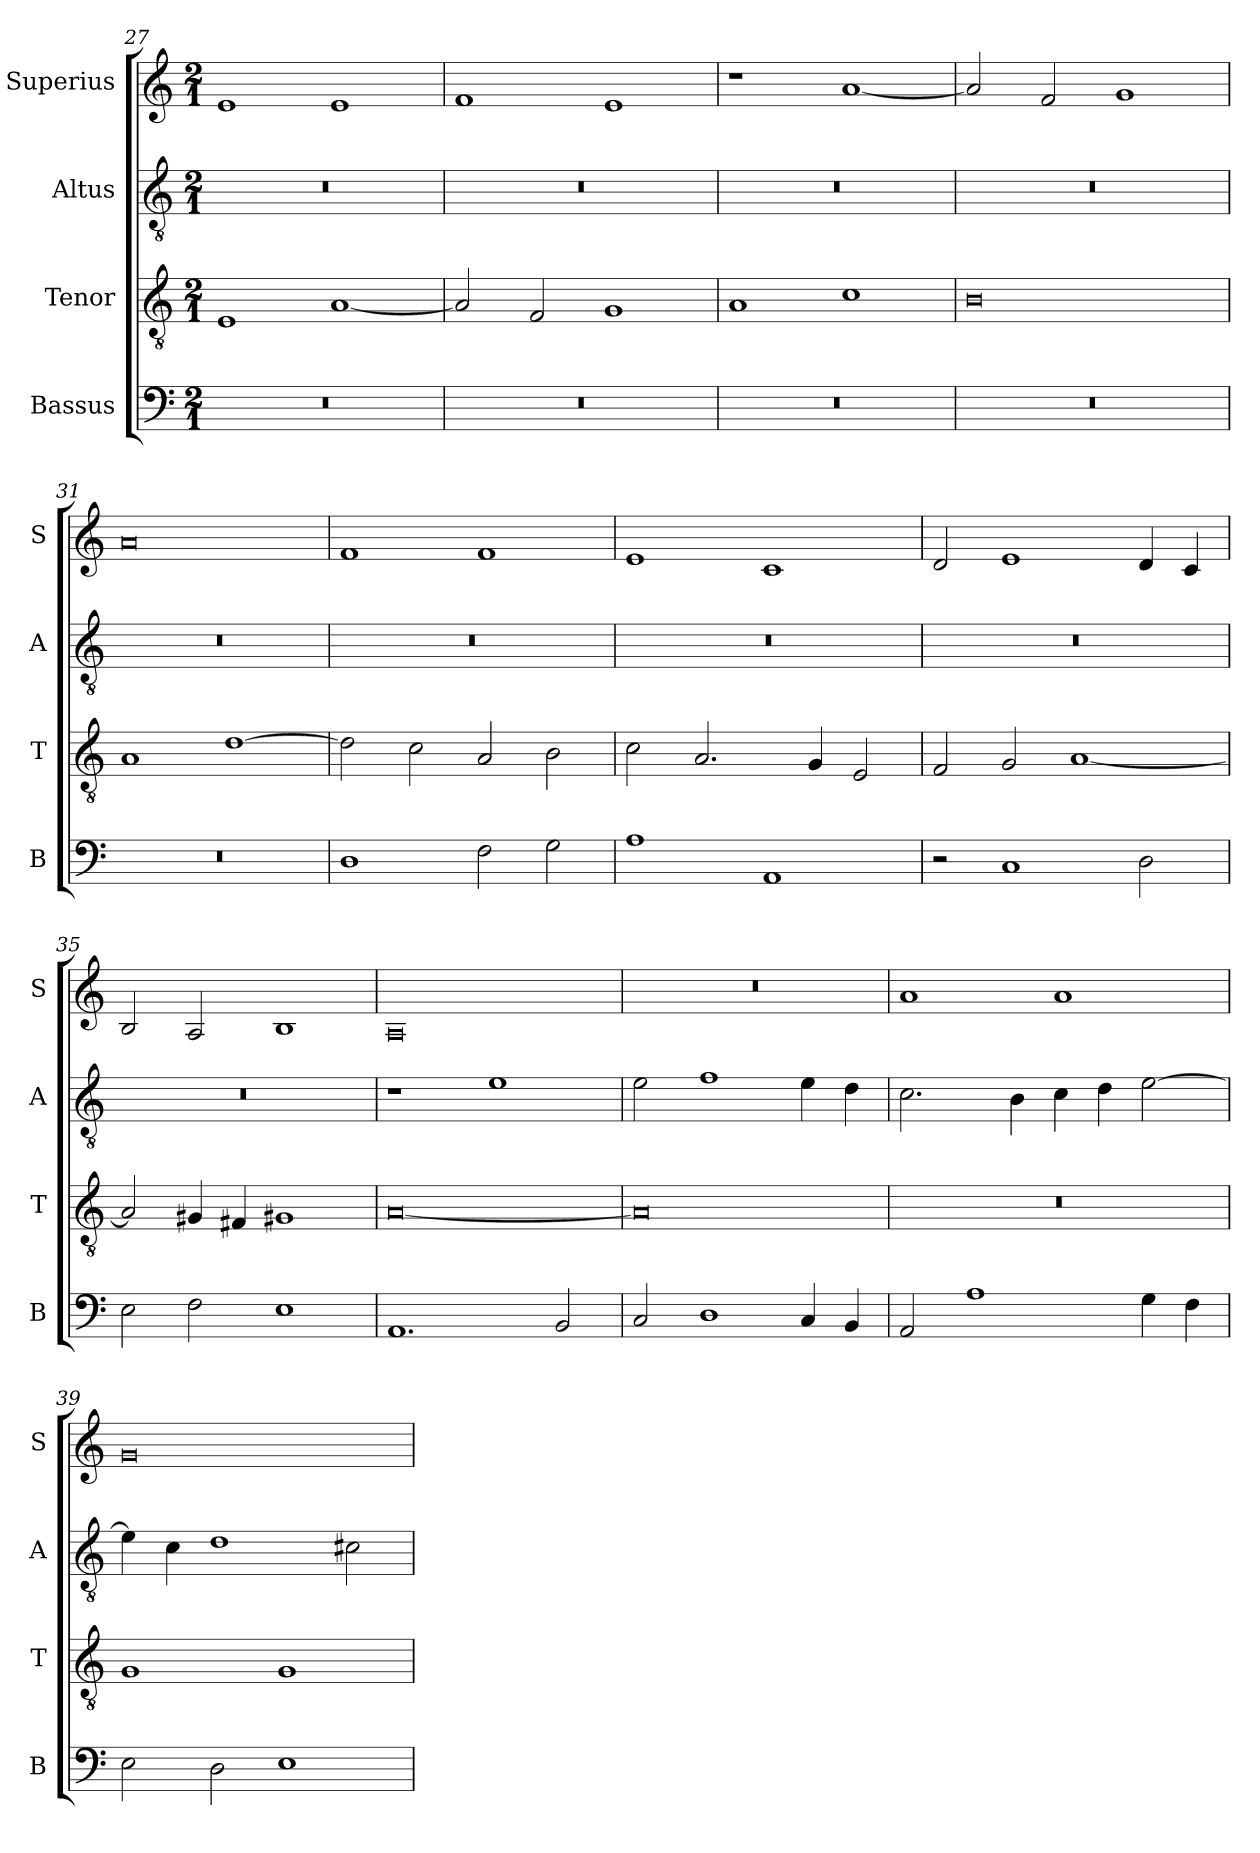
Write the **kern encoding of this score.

**kern	**kern	**kern	**kern
*part4	*part3	*part2	*part1
*staff4	*staff3	*staff2	*staff1
*I"Bassus	*I"Tenor	*I"Altus	*I"Superius
*I'B	*I'T	*I'A	*I'S
*clefF4	*clefGv2	*clefGv2	*clefG2
*k[]	*k[]	*k[]	*k[]
*M2/1	*M2/1	*M2/1	*M2/1
=27	=27	=27	=27
0r	1E	0r	1e
.	[1A	.	1e
=28	=28	=28	=28
0r	2A/]	0r	1f
.	2F/	.	.
.	1G	.	1e
=29	=29	=29	=29
0r	1A	0r	1r
.	1c	.	[1a
=30	=30	=30	=30
0r	0B	0r	2a/]
.	.	.	2f/
.	.	.	1g
=31	=31	=31	=31
0r	1A	0r	0a
.	[1d	.	.
=32	=32	=32	=32
1D	2d\]	0r	1f
.	2c\	.	.
2F\	2A/	.	1f
2G\	2B\	.	.
=33	=33	=33	=33
1A	2c\	0r	1e
.	2.A/	.	.
1AA	.	.	1c
.	4G/	.	.
.	2E/	.	.
=34	=34	=34	=34
2r	2F/	0r	2d/
1C	2G/	.	1e
.	[1A	.	.
2D\	.	.	4d/
.	.	.	4c/
=35	=35	=35	=35
2E\	2A/]	0r	2B/
2F\	4G#X/	.	2A/
.	4F#X/	.	.
1E	1G#X	.	1B
=36	=36	=36	=36
1.AA	[0A	1r	0A
.	.	1e	.
2BB/	.	.	.
=37	=37	=37	=37
2C/	0A]	2e\	0r
1D	.	1f	.
4C/	.	4e\	.
4BB/	.	4d\	.
=38	=38	=38	=38
2AA/	0r	2.c\	1a
1A	.	.	.
.	.	4B\	.
.	.	4c\	1a
.	.	4d\	.
4G\	.	[2e\	.
4F\	.	.	.
=39	=39	=39	=39
2E\	1G	4e\]	0g
.	.	4c\	.
2D\	.	1d	.
1E	1G	.	.
.	.	2c#X\	.
=	=	=	=
*-	*-	*-	*-
